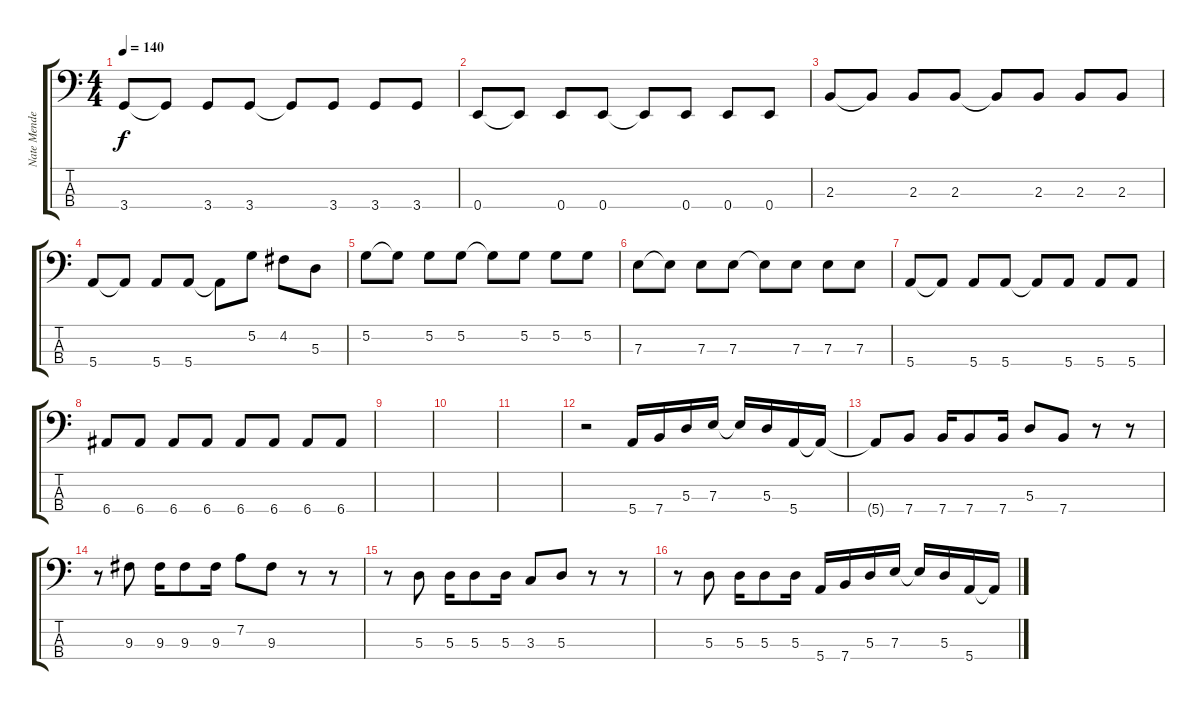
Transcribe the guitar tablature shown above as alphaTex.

\track ("Nate Mendel (Bajo)" "Nate Mende") {instrument electricbasspick}
\staff {score tabs}
\tuning (G2 D2 A1 E1) {hide}
\ts (4 4)
\tempo 140
\clef f4
\ks c
3.4.8{dy f} 3.4{t}.8 3.4.8 3.4.8 3.4{t}.8 3.4.8 3.4.8 3.4.8 |
0.4.8 0.4{t}.8 0.4.8 0.4.8 0.4{t}.8 0.4.8 0.4.8 0.4.8 |
2.3.8 2.3{t}.8 2.3.8 2.3.8 2.3{t}.8 2.3.8 2.3.8 2.3.8 |
5.4.8 5.4{t}.8 5.4.8 5.4.8 5.4{t}.8 5.2.8 4.2.8 5.3.8 |
5.2.8 5.2{t}.8 5.2.8 5.2.8 5.2{t}.8 5.2.8 5.2.8 5.2.8 |
7.3.8 7.3{t}.8 7.3.8 7.3.8 7.3{t}.8 7.3.8 7.3.8 7.3.8 |
5.4.8 5.4{t}.8 5.4.8 5.4.8 5.4{t}.8 5.4.8 5.4.8 5.4.8 |
6.4.8 6.4.8 6.4.8 6.4.8 6.4.8 6.4.8 6.4.8 6.4.8 |
|
|
|
r.2 5.4.16 7.4.16 5.3.16 7.3.16 7.3{t}.16 5.3.16 5.4.16 5.4{t}.16 |
5.4{t}.8 7.4.8 7.4.16 7.4.8 7.4.16 5.3.8 7.4.8 r.8 r.8 |
r.8 9.3.8 9.3.16 9.3.8 9.3.16 7.2.8 9.3.8 r.8 r.8 |
r.8 5.3.8 5.3.16 5.3.8 5.3.16 3.3.8 5.3.8 r.8 r.8 |
r.8 5.3.8 5.3.16 5.3.8 5.3.16 5.4.16 7.4.16 5.3.16 7.3.16 7.3{t}.16 5.3.16 5.4.16 5.4{t}.16
